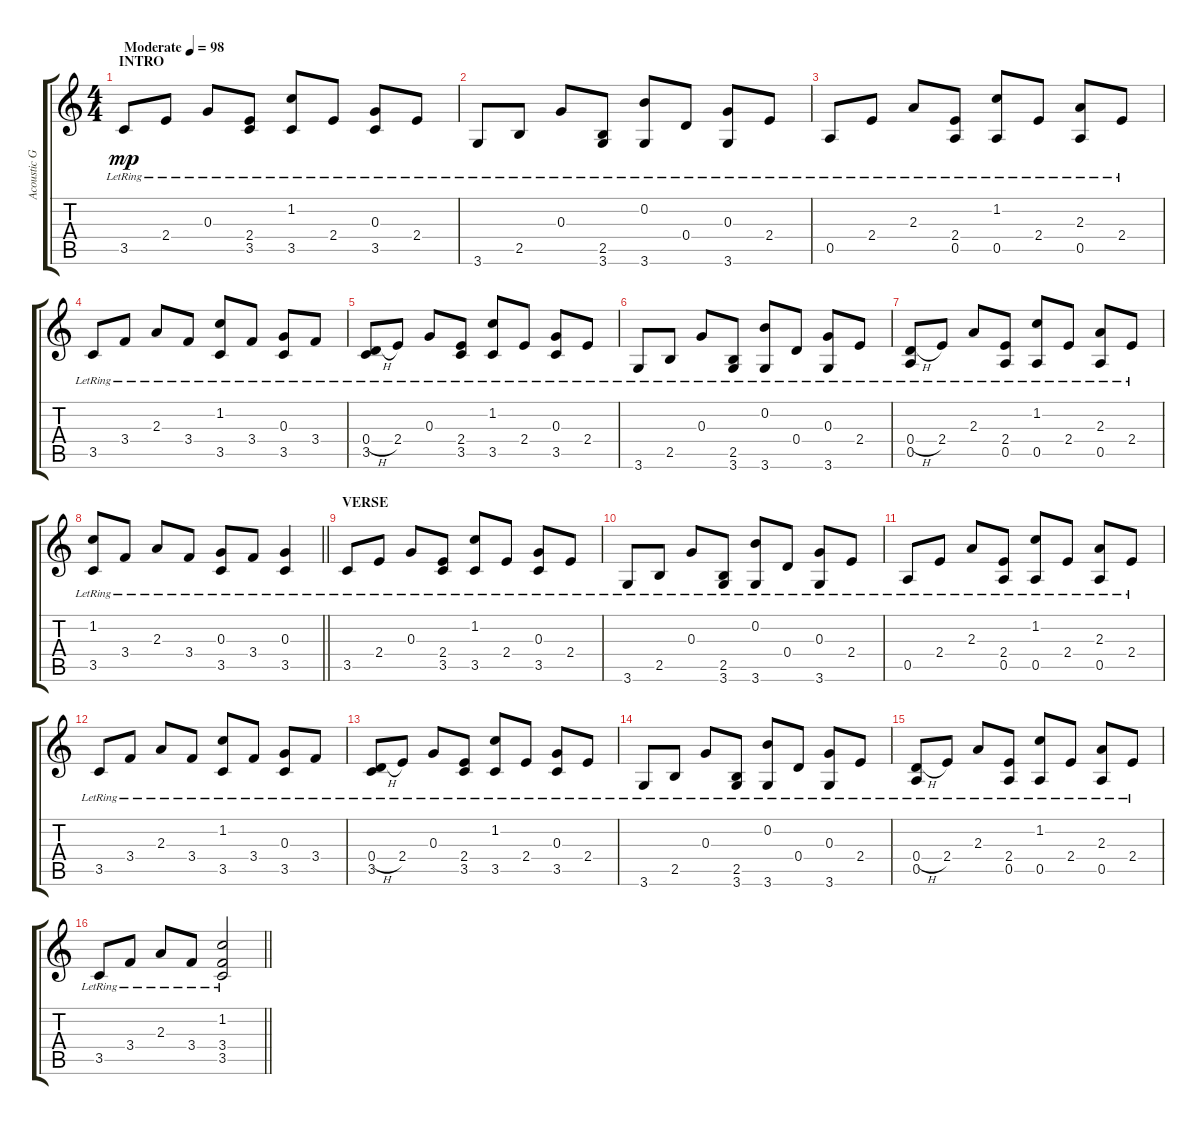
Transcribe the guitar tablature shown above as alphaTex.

\track ("Acoustic Guitar" "Acoustic G") {instrument acousticguitarnylon}
\staff {score tabs}
\tuning (E4 B3 G3 D3 A2 E2) {hide}
\ts (4 4)
\section ("" "INTRO")
\tempo (98 "Moderate")
\clef g2
\ks c
3.5{lr}.8{dy mp instrument acousticguitarnylon} 2.4{lr}.8 0.3{lr}.8 (2.4{lr} 3.5{lr}).8 (1.2{lr} 3.5{lr}).8 2.4{lr}.8 (0.3{lr} 3.5{lr}).8 2.4{lr}.8 |
3.6{lr}.8 2.5{lr}.8 0.3{lr}.8 (2.5{lr} 3.6{lr}).8 (0.2{lr} 3.6{lr}).8 0.4{lr}.8 (0.3{lr} 3.6{lr}).8 2.4{lr}.8 |
0.5{lr}.8 2.4{lr}.8 2.3{lr}.8 (2.4{lr} 0.5{lr}).8 (1.2{lr} 0.5{lr}).8 2.4{lr}.8 (2.3{lr} 0.5{lr}).8 2.4{lr}.8 |
3.5{lr}.8 3.4{lr}.8 2.3{lr}.8 3.4{lr}.8 (1.2{lr} 3.5{lr}).8 3.4{lr}.8 (0.3{lr} 3.5{lr}).8 3.4{lr}.8 |
(0.4{h lr} 3.5{lr}).8 2.4{lr}.8 0.3{lr}.8 (2.4{lr} 3.5{lr}).8 (1.2{lr} 3.5{lr}).8 2.4{lr}.8 (0.3{lr} 3.5{lr}).8 2.4{lr}.8 |
3.6{lr}.8 2.5{lr}.8 0.3{lr}.8 (2.5{lr} 3.6{lr}).8 (0.2{lr} 3.6{lr}).8 0.4{lr}.8 (0.3{lr} 3.6{lr}).8 2.4{lr}.8 |
(0.4{h lr} 0.5{lr}).8 2.4{lr}.8 2.3{lr}.8 (2.4{lr} 0.5{lr}).8 (1.2{lr} 0.5{lr}).8 2.4{lr}.8 (2.3{lr} 0.5{lr}).8 2.4{lr}.8 |
\barLineRight lightlight
(1.2{lr} 3.5{lr}).8 3.4{lr}.8 2.3{lr}.8 3.4{lr}.8 (0.3{lr} 3.5{lr}).8 3.4{lr}.8 (0.3{lr} 3.5{lr}).4 |
\section ("" "VERSE")
3.5{lr}.8 2.4{lr}.8 0.3{lr}.8 (2.4{lr} 3.5{lr}).8 (1.2{lr} 3.5{lr}).8 2.4{lr}.8 (0.3{lr} 3.5{lr}).8 2.4{lr}.8 |
3.6{lr}.8 2.5{lr}.8 0.3{lr}.8 (2.5{lr} 3.6{lr}).8 (0.2{lr} 3.6{lr}).8 0.4{lr}.8 (0.3{lr} 3.6{lr}).8 2.4{lr}.8 |
0.5{lr}.8 2.4{lr}.8 2.3{lr}.8 (2.4{lr} 0.5{lr}).8 (1.2{lr} 0.5{lr}).8 2.4{lr}.8 (2.3{lr} 0.5{lr}).8 2.4{lr}.8 |
3.5{lr}.8 3.4{lr}.8 2.3{lr}.8 3.4{lr}.8 (1.2{lr} 3.5{lr}).8 3.4{lr}.8 (0.3{lr} 3.5{lr}).8 3.4{lr}.8 |
(0.4{h lr} 3.5{lr}).8 2.4{lr}.8 0.3{lr}.8 (2.4{lr} 3.5{lr}).8 (1.2{lr} 3.5{lr}).8 2.4{lr}.8 (0.3{lr} 3.5{lr}).8 2.4{lr}.8 |
3.6{lr}.8 2.5{lr}.8 0.3{lr}.8 (2.5{lr} 3.6{lr}).8 (0.2{lr} 3.6{lr}).8 0.4{lr}.8 (0.3{lr} 3.6{lr}).8 2.4{lr}.8 |
(0.4{h lr} 0.5{lr}).8 2.4{lr}.8 2.3{lr}.8 (2.4{lr} 0.5{lr}).8 (1.2{lr} 0.5{lr}).8 2.4{lr}.8 (2.3{lr} 0.5{lr}).8 2.4{lr}.8 |
\barLineRight lightlight
3.5{lr}.8 3.4{lr}.8 2.3{lr}.8 3.4{lr}.8 (1.2{lr} 3.4{lr} 3.5{lr}).2
